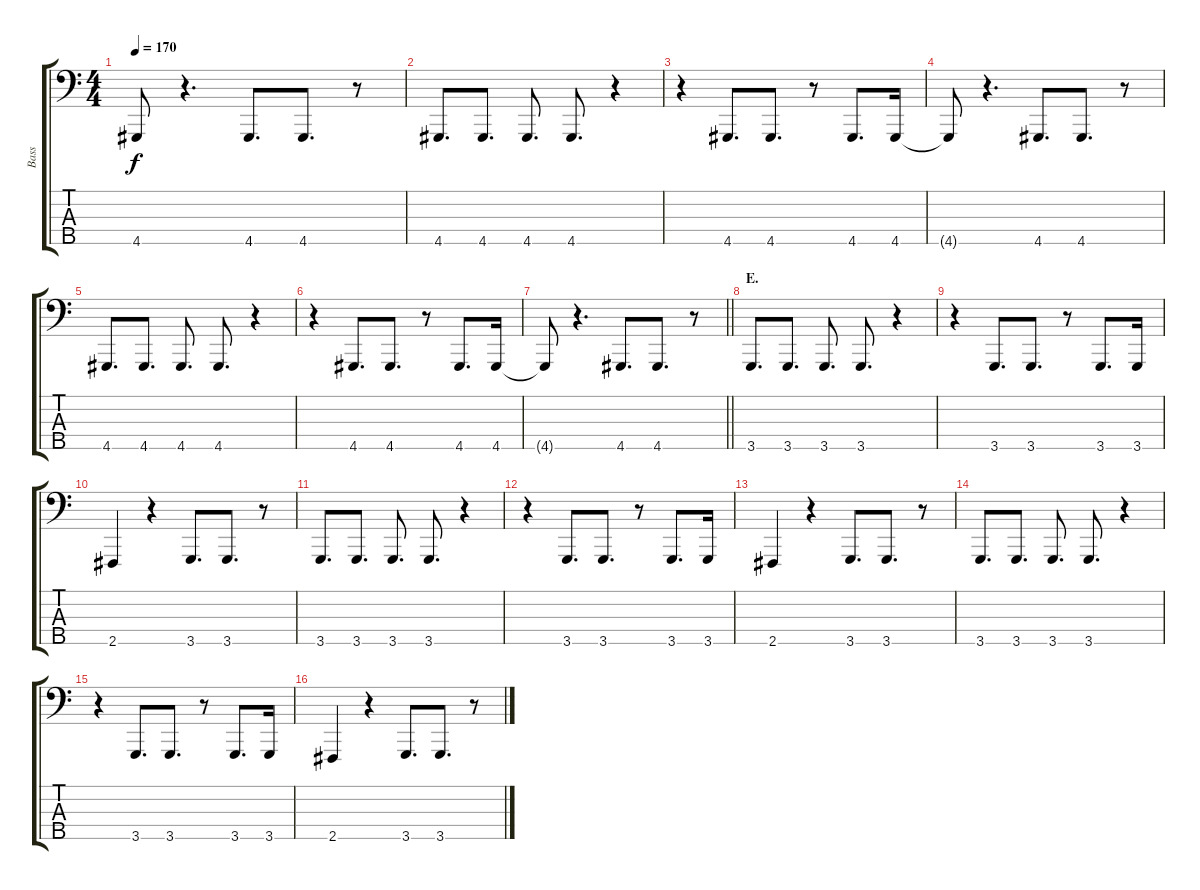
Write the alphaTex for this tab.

\track ("Bass" "Bass") {instrument electricbasspick}
\staff {score tabs}
\tuning (E2 B1 E1 B0 E0) {hide}
\ts (4 4)
\tempo 170
\clef f4
\ks c
4.5{t}.8{dy f} r.4{d} 4.5.8{d} 4.5.8{d} r.8 |
4.5.8{d} 4.5.8{d} 4.5.8{d} 4.5.8{d} r.4 |
r.4 4.5.8{d} 4.5.8{d} r.8 4.5.8{d} 4.5.16 |
4.5{t}.8 r.4{d} 4.5.8{d} 4.5.8{d} r.8 |
4.5.8{d} 4.5.8{d} 4.5.8{d} 4.5.8{d} r.4 |
r.4 4.5.8{d} 4.5.8{d} r.8 4.5.8{d} 4.5.16 |
\barLineRight lightlight
4.5{t}.8 r.4{d} 4.5.8{d} 4.5.8{d} r.8 |
\section ("" "E.")
3.5.8{d} 3.5.8{d} 3.5.8{d} 3.5.8{d} r.4 |
r.4 3.5.8{d} 3.5.8{d} r.8 3.5.8{d} 3.5.16 |
2.5.4 r.4 3.5.8{d} 3.5.8{d} r.8 |
3.5.8{d} 3.5.8{d} 3.5.8{d} 3.5.8{d} r.4 |
r.4 3.5.8{d} 3.5.8{d} r.8 3.5.8{d} 3.5.16 |
2.5.4 r.4 3.5.8{d} 3.5.8{d} r.8 |
3.5.8{d} 3.5.8{d} 3.5.8{d} 3.5.8{d} r.4 |
r.4 3.5.8{d} 3.5.8{d} r.8 3.5.8{d} 3.5.16 |
2.5.4 r.4 3.5.8{d} 3.5.8{d} r.8
